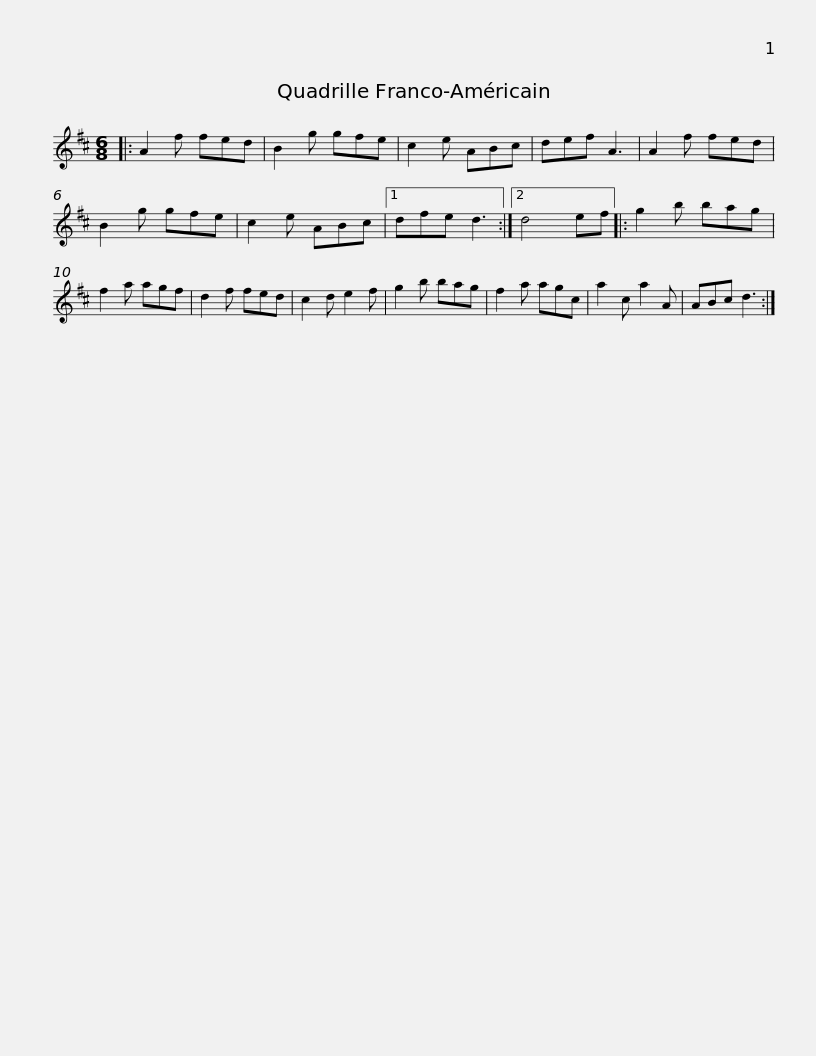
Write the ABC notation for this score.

X:1
L:1/8
M:6/8
I:linebreak $
K:D
V:1 treble
V:1
|: A2 f fed | B2 g gfe | c2 e ABc | def A3 | A2 f fed | %5
 B2 g gfe | c2 e ABc |1 dfe d3 :|2$ d4 ef |: g2 b bag | %10
 f2 a agf | d2 f fed | c2 d e2 f | g2 b bag | f2 a agc | %15
 a2 c a2 A |$ ABc d3 :| %17
